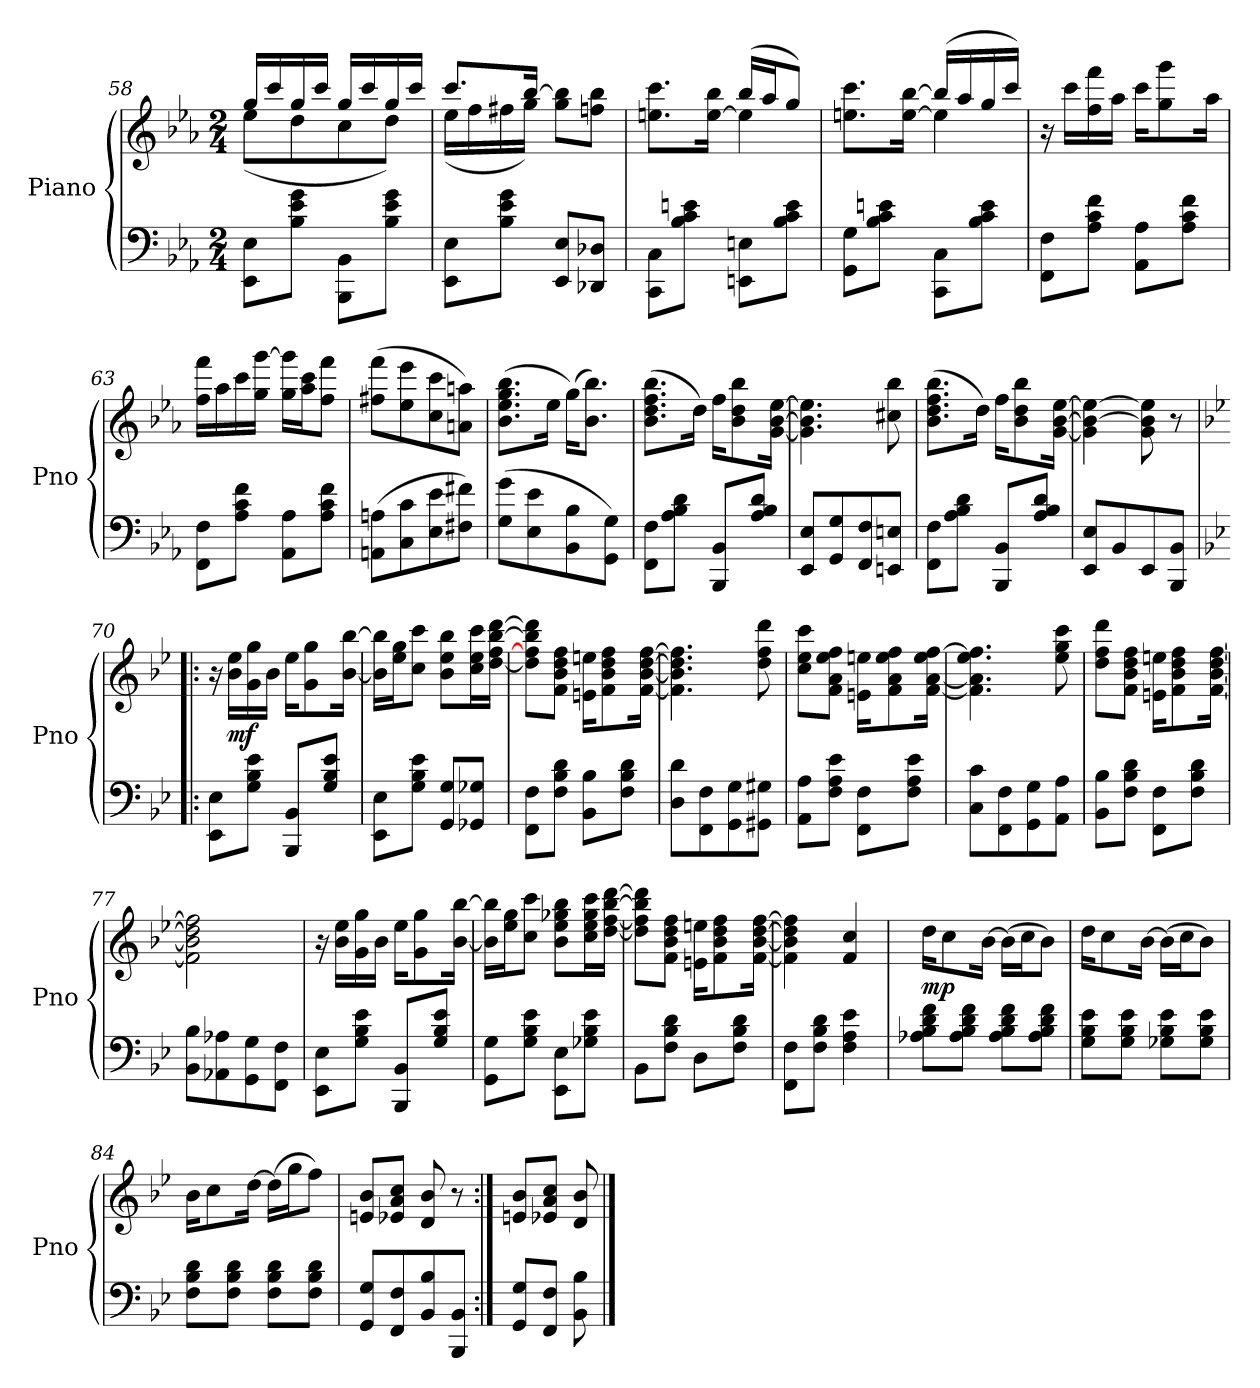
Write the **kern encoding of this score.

**kern	**kern	**dynam
*part1	*part1	*part1
*staff2	*staff1	*staff1/2
*I"Piano	*	*
*I'Pno	*	*
*clefF4	*clefG2	*
*k[b-e-a-]	*k[b-e-a-]	*
*E-:	*E-:	*
*M2/4	*M2/4	*
=58	=58	=58
*	*^	*
8EE- 8E-L	16ggLL	(8ee-L	.
.	16ccc	.	.
8B- 8e- 8gJ	16gg	8dd	.
.	16cccJJ	.	.
8BBB- 8BB-L	16ggLL	8cc	.
.	16ccc	.	.
8B- 8e- 8gJ	16gg	8ddJ)	.
.	16cccJJ	.	.
=59	=59	=59	=59
8EE- 8E-L	8.cccL	(16ee-LL	.
.	.	16ff	.
8B- 8e- 8gJ	.	16ff#X	.
.	[16bb-Jk	16ggJJ)	.
8EE- 8E-L	4ryy	8gg 8bb-]L	.
8DD-X 8D-XJ	.	8ffn 8bb-J	.
=60	=60	=60	=60
8CC 8CL	8.een 8.cccL	4ryy	.
8B- 8c 8enJ	.	.	.
.	[16ee 16bb-Jk	.	.
8EEn 8EnL	(16bb-LL	4ee]	.
.	16aa-J	.	.
8B- 8c 8eJ	8ggJ)	.	.
=61	=61	=61	=61
8GG 8GL	8.een 8.cccL	4ryy	.
8B- 8c 8enJ	.	.	.
.	[16ee [16bb-Jk	.	.
8CC 8CL	(16bb-LL]	4ee]	.
.	16aa-	.	.
8B- 8c 8eJ	16gg	.	.
.	16cccJJ)	.	.
*	*v	*v	*
=62	=62	=62
8FF 8FL	16r	.
.	16cccLL	.
8A- 8c 8fJ	16ff 16fff	.
.	16aa-JJ	.
8AA- 8A-L	16cccKL	.
.	8gg 8ggg	.
8A- 8c 8fJ	.	.
.	16aa-Jk	.
=63	=63	=63
8FF 8FL	16ff 16fffLL	.
.	16aa-	.
8A- 8c 8fJ	16ccc	.
.	16gg [16gggJJ	.
8AA- 8A-L	16gg 16ggg]LL	.
.	16aa- 16cccJ	.
8A- 8c 8fJ	8ff 8fffJ	.
=64	=64	=64
(8AAn 8AnL	(8ff#X 8fffL	.
8C 8c	8ee- 8eee-	.
8E- 8e-	8cc 8ccc	.
8F#X 8f#XJ)	8an 8aanJ)	.
=65	=65	=65
(8G 8gL	(8.b- 8.ee- 8.gg 8.bb-L	.
8E- 8e-	.	.
.	16ee-Jk	.
8BB- 8B-	(16ggKL)	.
.	8.b- 8.bb-J)	.
8GG 8GJ)	.	.
=66	=66	=66
8FF 8FL	(8.b- 8.dd 8.ff 8.bb-L	.
8A- 8B- 8dJ	.	.
.	16ddJk)	.
8BBB- 8BB-L	16ffKL	.
.	8b- 8dd 8bb-	.
8A- 8B- 8dJ	.	.
.	[16g [16b- [16ee-Jk	.
=67	=67	=67
8EE- 8E-L	4.g] 4.b-] 4.ee-]	.
8GG 8G	.	.
8FF 8F	.	.
8EEn 8EnJ	8cc#X 8bb-	.
=68	=68	=68
8FF 8FL	(8.b- 8.dd 8.ff 8.bb-L	.
8A- 8B- 8dJ	.	.
.	16ddJk)	.
8BBB- 8BB-L	16ffKL	.
.	8b- 8dd 8bb-	.
8A- 8B- 8dJ	.	.
.	[16g [16b- [16ee-Jk	.
=69	=69	=69
8EE- 8E-L	4g] 4b-_ 4ee-_	.
8BB-	.	.
8EE-	8g 8b-] 8ee-]	.
8BBB- 8BB-J	8r	.
=70!|:	=70!|:	=70!|:
*k[b-e-]	*k[b-e-]	*
*B-:	*B-:	*
8EE- 8E-L	16r	.
.	16b- 16ee-LL	mf
8G 8B- 8e-J	16g 16gg	.
.	16b-JJ	.
8BBB- 8BB-L	16ee-KL	.
.	8g 8gg	.
8G 8B- 8e-J	.	.
.	[16b- [16bb-Jk	.
=71	=71	=71
8EE- 8E-L	16b-] 16bb-]LL	.
.	16ee- 16ggJ	.
8G 8B- 8e-J	8cc 8cccJ	.
8GG 8GL	8b- 8ee- 8bb-L	.
8GG-X 8G-XJ	16cc 16ee- 16cccL	.
.	[16dd 16ff [16bb- [16dddJJ	.
=72	=72	=72
8FF 8FL	8dd] 8ff] 8bb-] 8ddd]L	.
8F 8B- 8dJ	8f 8b- 8dd 8ffJ	.
8BB- 8B-L	16en 16eenKL	.
.	8f 8b- 8dd 8ff	.
8F 8B- 8dJ	.	.
.	[16f [16b- [16dd [16ffJk	.
=73	=73	=73
8D 8dL	4.f] 4.b-] 4.dd] 4.ff]	.
8FF 8F	.	.
8GG 8G	.	.
8GG#X 8G#XJ	8dd 8ff 8ddd	.
=74	=74	=74
8AA 8AL	8cc 8ee- 8cccL	.
8F 8A 8e-J	8f 8a 8ee- 8ffJ	.
8FF 8FL	16en 16eenKL	.
.	8f 8a 8ee 8ff	.
8F 8A 8e-J	.	.
.	[16f [16a 16ee [16ffJk	.
=75	=75	=75
8C 8cL	4.f] 4.a] 4.ee- 4.ff]	.
8FF 8F	.	.
8GG 8G	.	.
8AA 8AJ	8ee- 8gg 8ccc	.
=76	=76	=76
8BB- 8B-L	8dd 8ff 8dddL	.
8F 8B- 8dJ	8f 8b- 8dd 8ffJ	.
8FF 8FL	16en 16eenKL	.
.	8f 8b- 8dd 8ff	.
8F 8B- 8dJ	.	.
.	[16f [16b- [16dd [16ffJk	.
=77	=77	=77
8BB- 8B-L	2f] 2b-] 2dd] 2ff]	.
8AA-X 8A-X	.	.
8GG 8G	.	.
8FF 8FJ	.	.
=78	=78	=78
8EE- 8E-L	16r	.
.	16b- 16ee-LL	.
8G 8B- 8e-J	16g 16gg	.
.	16b-JJ	.
8BBB- 8BB-L	16ee-KL	.
.	8g 8gg	.
8G 8B- 8e-J	.	.
.	[16b- [16bb-Jk	.
=79	=79	=79
8GG 8GL	16b-] 16bb-]LL	.
.	16ee- 16ggJ	.
8G 8B- 8e-J	8cc 8cccJ	.
8EE- 8E-L	8b- 8ee- 8gg-X 8bb-L	.
8G-X 8B- 8e-J	16cc 16ee- 16gg- 16cccL	.
.	[16dd [16ff [16bb- [16dddJJ	.
=80	=80	=80
8BB-L	8dd] 8ff] 8bb-] 8ddd]L	.
8F 8B- 8dJ	8f 8b- 8dd 8ffJ	.
8DL	16en 16eenKL	.
.	8f 8b- 8dd 8ff	.
8F 8B- 8dJ	.	.
.	[16f [16b- [16dd [16ffJk	.
=81	=81	=81
8FF 8FL	4f] 4b-] 4dd] 4ff]	.
8F 8B- 8dJ	.	.
4F 4A 4e-	4f 4cc	.
=82	=82	=82
8A-X 8B- 8d 8fL	16ddKL	mp
.	8cc	.
8A- 8B- 8d 8fJ	.	.
.	[16b-Jk	.
8A- 8B- 8d 8fL	(16b-LL]	.
.	16ccJ	.
8A- 8B- 8d 8fJ	8b-J)	.
=83	=83	=83
8G 8B- 8e-L	16ddKL	.
.	8cc	.
8G 8B- 8e-J	.	.
.	[16b-Jk	.
8G-X 8B- 8e-L	(16b-LL]	.
.	16ccJ	.
8G- 8B- 8e-J	8b-J)	.
=84	=84	=84
8F 8B- 8dL	16b-KL	.
.	8cc	.
8F 8B- 8dJ	.	.
.	[16ddJk	.
8F 8B- 8dL	(16ddLL]	.
.	16ggJ	.
8F 8B- 8dJ	8ffJ)	.
=85	=85	=85
8GG 8GL	8en 8b-L	.
8FF 8F	8e-X 8a 8ccJ	.
8BB- 8B-	8d 8b-	.
8BBB- 8BB-J	8r	.
=86:|!	=86:|!	=86:|!
8GG 8GL	8en 8b-L	.
8FF 8FJ	8e-X 8a 8ccJ	.
8BB- 8B-	8d 8b-	.
==	==	==
*-	*-	*-
